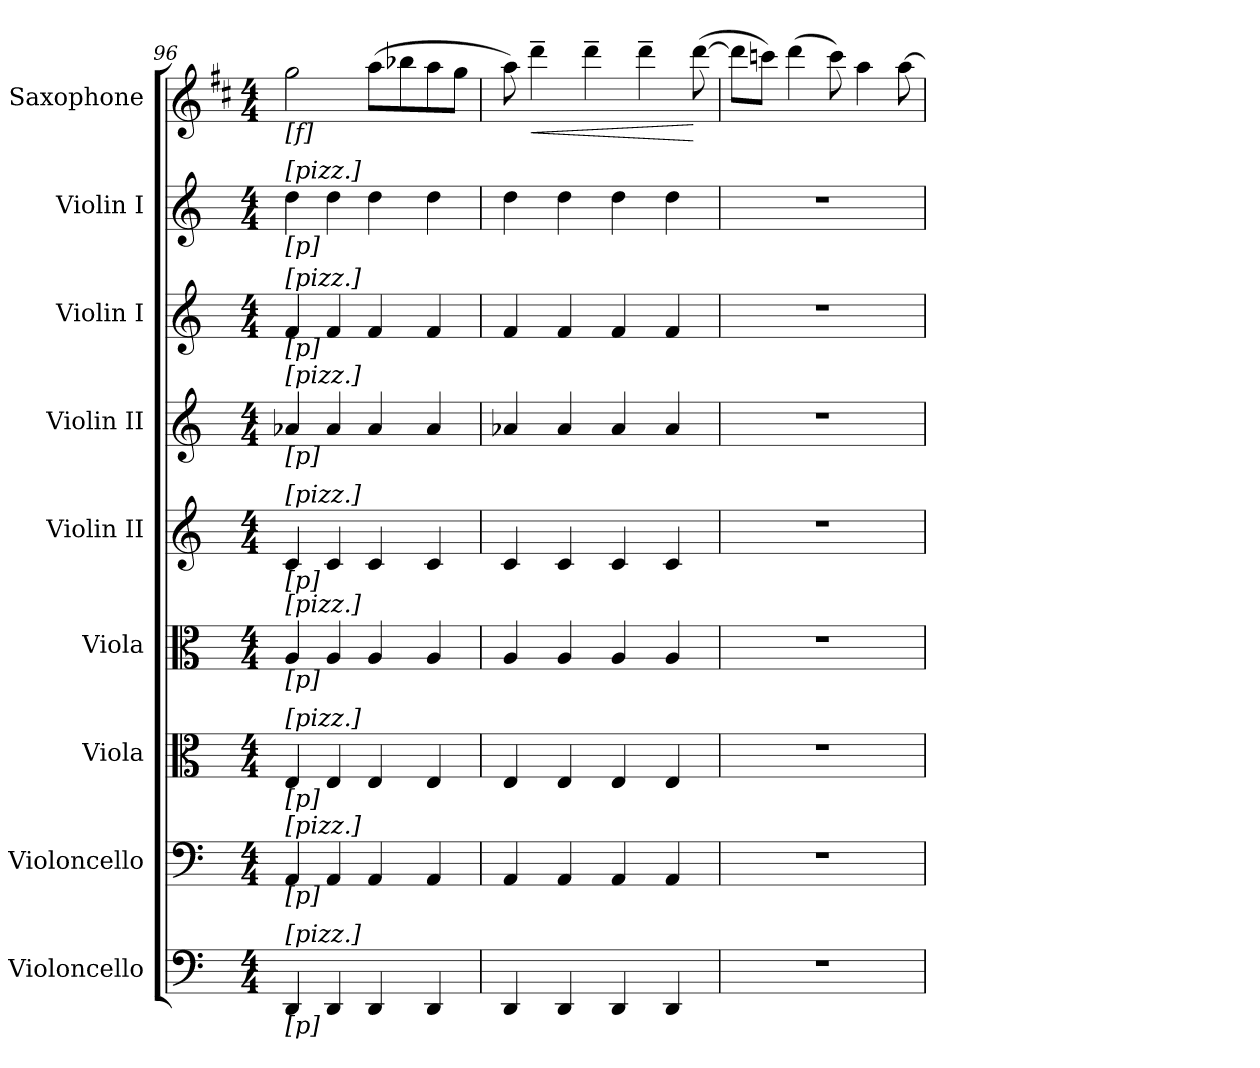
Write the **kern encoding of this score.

**kern	**kern	**kern	**kern	**kern	**kern	**kern	**kern	**kern	**dynam
*part9	*part8	*part7	*part6	*part5	*part4	*part3	*part2	*part1	*part1
*staff9	*staff8	*staff7	*staff6	*staff5	*staff4	*staff3	*staff2	*staff1	*staff1
*I"Violoncello	*I"Violoncello	*I"Viola	*I"Viola	*I"Violin II	*I"Violin II	*I"Violin I	*I"Violin I	*I"Saxophone	*
*I'Vc.	*I'Vc.	*I'Vla.	*I'Vla.	*I'Vln. II	*I'Vln. II	*I'Vln. I	*I'Vln. I	*	*
!!LO:PB:g=z
*clefF4	*clefF4	*clefC3	*clefC3	*clefG2	*clefG2	*clefG2	*clefG2	*clefG2	*
*	*	*	*	*	*	*	*	*ITrd1c2	*
*k[]	*k[]	*k[]	*k[]	*k[]	*k[]	*k[]	*k[]	*k[]	*
*	*	*	*	*	*	*	*	*C:	*
*M4/4	*M4/4	*M4/4	*M4/4	*M4/4	*M4/4	*M4/4	*M4/4	*M4/4	*
*MM160	*MM160	*MM160	*MM160	*MM160	*MM160	*MM160	*MM160	*MM160	*
=96	=96	=96	=96	=96	=96	=96	=96	=96	=96
!	!	!	!	!	!	!	!	!LO:TX:b:t=[f]	!
!	!	!	!	!	!	!	!LO:TX:b:t=[p]	!	!
!	!	!	!	!	!	!	!LO:TX:a:t=[pizz.]	!	!
!	!	!	!	!	!	!LO:TX:b:t=[p]	!	!	!
!	!	!	!	!	!	!LO:TX:a:t=[pizz.]	!	!	!
!	!	!	!	!	!LO:TX:b:t=[p]	!	!	!	!
!	!	!	!	!	!LO:TX:a:t=[pizz.]	!	!	!	!
!	!	!	!	!LO:TX:b:t=[p]	!	!	!	!	!
!	!	!	!	!LO:TX:a:t=[pizz.]	!	!	!	!	!
!	!	!	!LO:TX:b:t=[p]	!	!	!	!	!	!
!	!	!	!LO:TX:a:t=[pizz.]	!	!	!	!	!	!
!	!	!LO:TX:b:t=[p]	!	!	!	!	!	!	!
!	!	!LO:TX:a:t=[pizz.]	!	!	!	!	!	!	!
!	!LO:TX:b:t=[p]	!	!	!	!	!	!	!	!
!	!LO:TX:a:t=[pizz.]	!	!	!	!	!	!	!	!
!LO:TX:b:t=[p]	!	!	!	!	!	!	!	!	!
!LO:TX:a:t=[pizz.]	!	!	!	!	!	!	!	!	!
4DDi/	4AAi/	4Ei/	4Ai/	4ci/	4a-Xi/	4fi/	4ddi\	2ffi\	.
4DDi/	4AAi/	4Ei/	4Ai/	4ci/	4a-i/	4fi/	4ddi\	.	.
4DDi/	4AAi/	4Ei/	4Ai/	4ci/	4a-i/	4fi/	4ddi\	(8ggi\L	.
.	.	.	.	.	.	.	.	8aa-Xi\	.
4DDi/	4AAi/	4Ei/	4Ai/	4ci/	4a-i/	4fi/	4ddi\	8ggi\	.
.	.	.	.	.	.	.	.	8ffi\J	.
=97	=97	=97	=97	=97	=97	=97	=97	=97	=97
4DDi/	4AAi/	4Ei/	4Ai/	4ci/	4a-Xi/	4fi/	4ddi\	8ggi\)	.
!	!	!	!	!	!	!	!	!	!LO:HP:b
.	.	.	.	.	.	.	.	4ccc~i\	<
4DDi/	4AAi/	4Ei/	4Ai/	4ci/	4a-i/	4fi/	4ddi\	.	.
.	.	.	.	.	.	.	.	4ccc~i\	.
4DDi/	4AAi/	4Ei/	4Ai/	4ci/	4a-i/	4fi/	4ddi\	.	.
.	.	.	.	.	.	.	.	4ccc~i\	.
4DDi/	4AAi/	4Ei/	4Ai/	4ci/	4a-i/	4fi/	4ddi\	.	.
.	.	.	.	.	.	.	.	([>8ccci\	[
!!LO:PB:g=z
=98	=98	=98	=98	=98	=98	=98	=98	=98	=98
1r	1r	1r	1r	1r	1r	1r	1r	8ccci\L]	.
.	.	.	.	.	.	.	.	8bb-Xi\J)	.
.	.	.	.	.	.	.	.	(4ccci\	.
.	.	.	.	.	.	.	.	8bb-i\)	.
.	.	.	.	.	.	.	.	4ggi\	.
.	.	.	.	.	.	.	.	[>8ggi\	.
=	=	=	=	=	=	=	=	=	=
*-	*-	*-	*-	*-	*-	*-	*-	*-	*-
